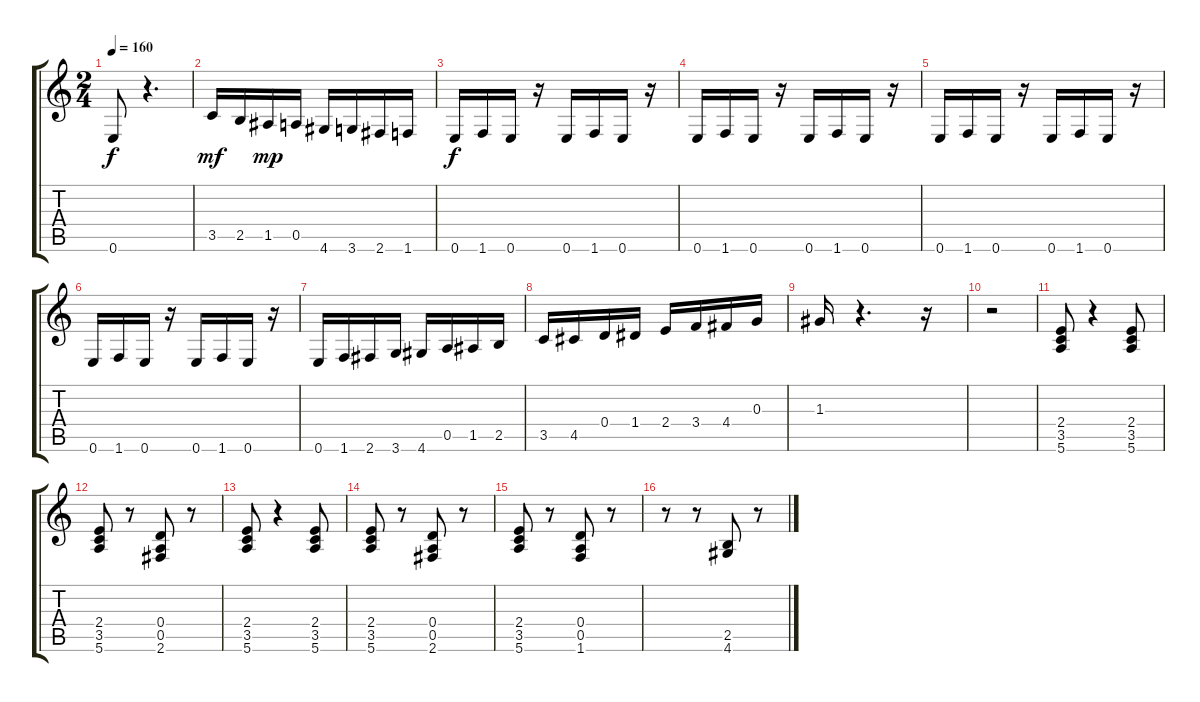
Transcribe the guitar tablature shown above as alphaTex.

\track "" {instrument distortionguitar}
\staff {score tabs}
\tuning (E4 B3 G3 D3 A2 E2) {hide}
\ts (2 4)
\tempo 160
\clef g2
\ks c
0.6.8{dy f} r.4{d} |
3.5.16{dy mf} 2.5.16 1.5.16{dy mp} 0.5.16 4.6.16 3.6.16 2.6.16 1.6.16 |
0.6.16{dy f} 1.6.16 0.6.16 r.16 0.6.16 1.6.16 0.6.16 r.16 |
0.6.16 1.6.16 0.6.16 r.16 0.6.16 1.6.16 0.6.16 r.16 |
0.6.16 1.6.16 0.6.16 r.16 0.6.16 1.6.16 0.6.16 r.16 |
0.6.16 1.6.16 0.6.16 r.16 0.6.16 1.6.16 0.6.16 r.16 |
0.6.16 1.6.16 2.6.16 3.6.16 4.6.16 0.5.16 1.5.16 2.5.16 |
3.5.16 4.5.16 0.4.16 1.4.16 2.4.16 3.4.16 4.4.16 0.3.16 |
1.3.16 r.4{d} r.16 |
r.2 |
(2.4 3.5 5.6).8 r.4 (2.4 3.5 5.6).8 |
(2.4 3.5 5.6).8 r.8 (0.4 0.5 2.6).8 r.8 |
(2.4 3.5 5.6).8 r.4 (2.4 3.5 5.6).8 |
(2.4 3.5 5.6).8 r.8 (0.4 0.5 2.6).8 r.8 |
(2.4 3.5 5.6).8 r.8 (0.4 0.5 1.6).8 r.8 |
r.8 r.8 (2.5 4.6).8 r.8
